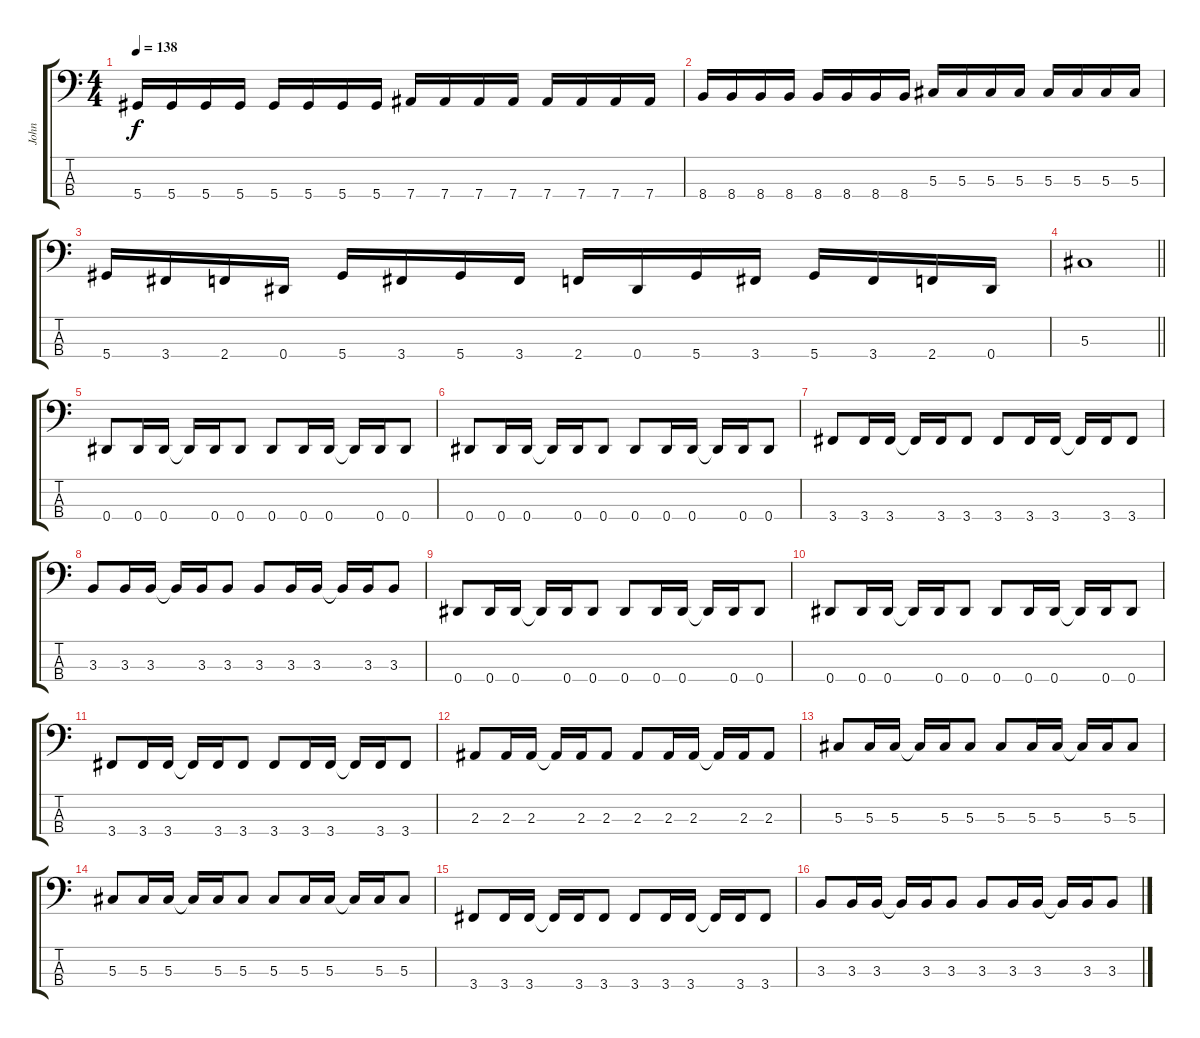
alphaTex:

\track ("John" "John") {instrument electricbasspick}
\staff {score tabs}
\tuning (Gb2 Db2 Ab1 Eb1) {hide}
\ts (4 4)
\tempo 138
\clef f4
\ks c
5.4.16{dy f} 5.4.16 5.4.16 5.4.16 5.4.16 5.4.16 5.4.16 5.4.16 7.4.16 7.4.16 7.4.16 7.4.16 7.4.16 7.4.16 7.4.16 7.4.16 |
8.4.16 8.4.16 8.4.16 8.4.16 8.4.16 8.4.16 8.4.16 8.4.16 5.3.16 5.3.16 5.3.16 5.3.16 5.3.16 5.3.16 5.3.16 5.3.16 |
5.4.16 3.4.16 2.4.16 0.4.16 5.4.16 3.4.16 5.4.16 3.4.16 2.4.16 0.4.16 5.4.16 3.4.16 5.4.16 3.4.16 2.4.16 0.4.16 |
\barLineRight lightlight
5.3.1 |
0.4.8 0.4.16 0.4.16 0.4{t}.16 0.4.16 0.4.8 0.4.8 0.4.16 0.4.16 0.4{t}.16 0.4.16 0.4.8 |
0.4.8 0.4.16 0.4.16 0.4{t}.16 0.4.16 0.4.8 0.4.8 0.4.16 0.4.16 0.4{t}.16 0.4.16 0.4.8 |
3.4.8 3.4.16 3.4.16 3.4{t}.16 3.4.16 3.4.8 3.4.8 3.4.16 3.4.16 3.4{t}.16 3.4.16 3.4.8 |
3.3.8 3.3.16 3.3.16 3.3{t}.16 3.3.16 3.3.8 3.3.8 3.3.16 3.3.16 3.3{t}.16 3.3.16 3.3.8 |
0.4.8 0.4.16 0.4.16 0.4{t}.16 0.4.16 0.4.8 0.4.8 0.4.16 0.4.16 0.4{t}.16 0.4.16 0.4.8 |
0.4.8 0.4.16 0.4.16 0.4{t}.16 0.4.16 0.4.8 0.4.8 0.4.16 0.4.16 0.4{t}.16 0.4.16 0.4.8 |
3.4.8 3.4.16 3.4.16 3.4{t}.16 3.4.16 3.4.8 3.4.8 3.4.16 3.4.16 3.4{t}.16 3.4.16 3.4.8 |
2.3.8 2.3.16 2.3.16 2.3{t}.16 2.3.16 2.3.8 2.3.8 2.3.16 2.3.16 2.3{t}.16 2.3.16 2.3.8 |
5.3.8 5.3.16 5.3.16 5.3{t}.16 5.3.16 5.3.8 5.3.8 5.3.16 5.3.16 5.3{t}.16 5.3.16 5.3.8 |
5.3.8 5.3.16 5.3.16 5.3{t}.16 5.3.16 5.3.8 5.3.8 5.3.16 5.3.16 5.3{t}.16 5.3.16 5.3.8 |
3.4.8 3.4.16 3.4.16 3.4{t}.16 3.4.16 3.4.8 3.4.8 3.4.16 3.4.16 3.4{t}.16 3.4.16 3.4.8 |
3.3.8 3.3.16 3.3.16 3.3{t}.16 3.3.16 3.3.8 3.3.8 3.3.16 3.3.16 3.3{t}.16 3.3.16 3.3.8
